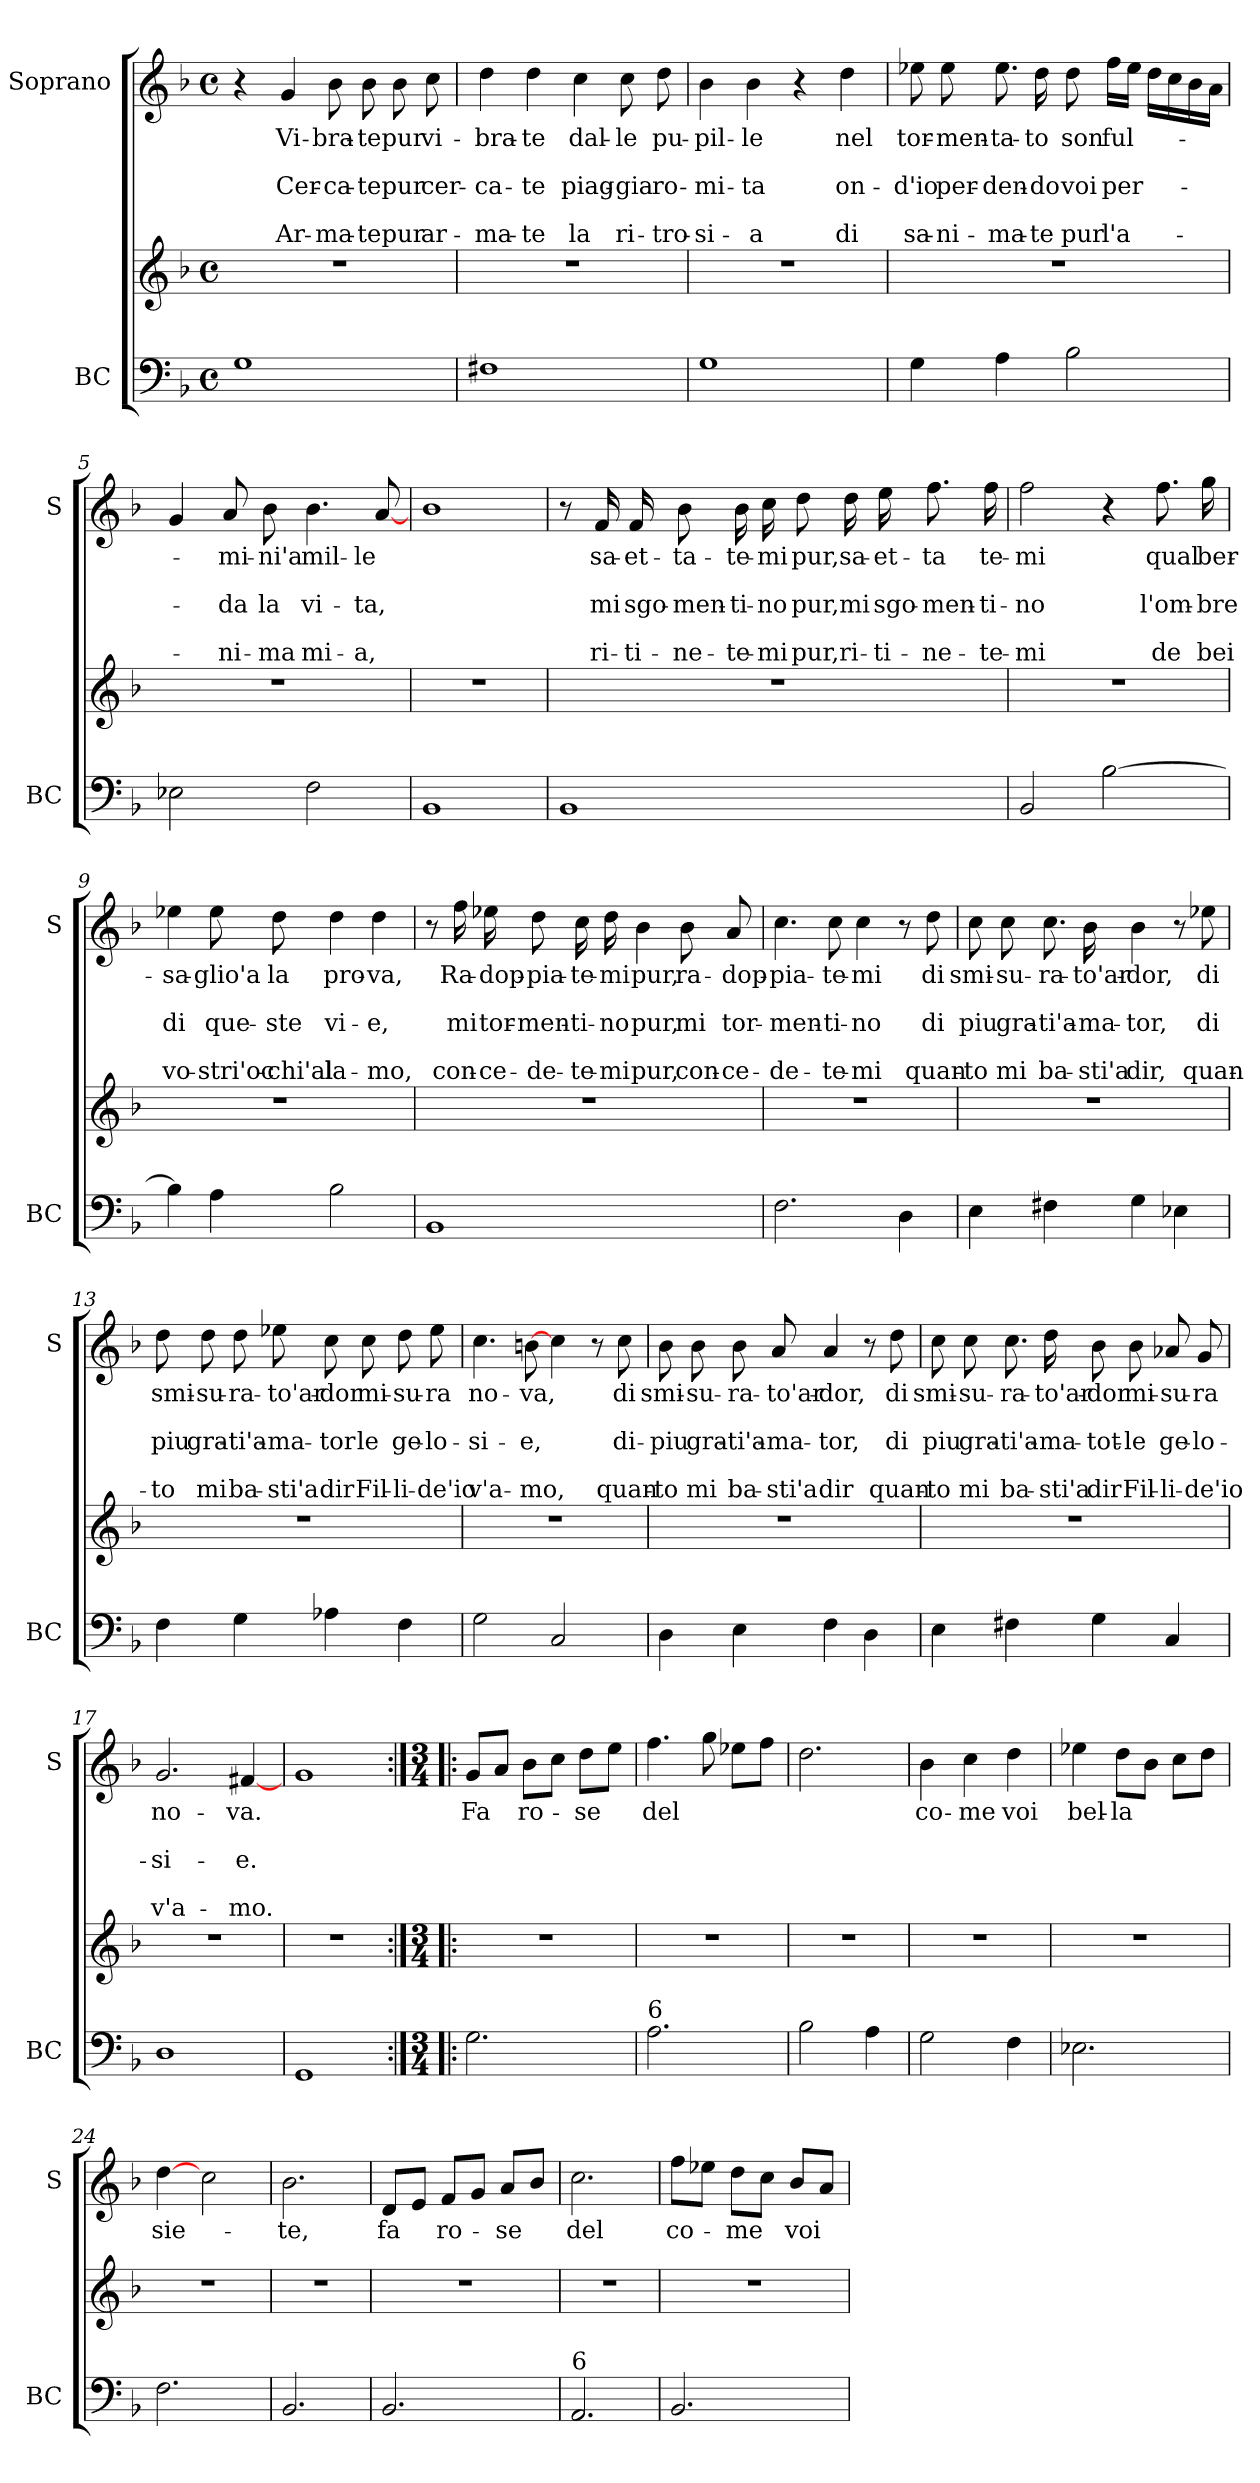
**kern	**kern	**kern	**text	**text	**text	**text	**text
*part2	*part2	*part1	*part1	*part1	*part1	*part1	*part1
*staff3	*staff2	*staff1	*staff1	*staff1	*staff1	*staff1	*staff1
*I"BC	*	*I"Soprano	*	*	*	*	*
*I'BC	*	*I'S	*	*	*	*	*
*clefF4	*clefG2	*clefG2	*	*	*	*	*
*k[b-]	*k[b-]	*k[b-]	*	*	*	*	*
*F:	*F:	*F:	*	*	*	*	*
*M4/4	*M4/4	*M4/4	*	*	*	*	*
*met(c)	*met(c)	*met(c)	*	*	*	*	*
=1	=1	=1	=1	=1	=1	=1	=1
1G	1r	4r	.	.	.	.	.
!	!	!	!LO:LY:b	!	!LO:LY:b	!	!LO:LY:b
.	.	4g/	Vi-	.	Cer-	.	Ar-
!	!	!	!LO:LY:b	!	!LO:LY:b	!	!LO:LY:b
.	.	8b-\	-bra-	.	-ca-	.	-ma-
!	!	!	!LO:LY:b	!	!LO:LY:b	!	!LO:LY:b
.	.	8b-\	-te	.	-te	.	-te
!	!	!	!LO:LY:b	!	!LO:LY:b	!	!LO:LY:b
.	.	8b-\	pur	.	pur	.	pur
!	!	!	!LO:LY:b	!	!LO:LY:b	!	!LO:LY:b
.	.	8cc\	vi-	.	cer-	.	ar-
=2	=2	=2	=2	=2	=2	=2	=2
!	!	!	!LO:LY:b	!	!LO:LY:b	!	!LO:LY:b
1F#X	1r	4dd\	-bra-	.	-ca-	.	-ma-
!	!	!	!LO:LY:b	!	!LO:LY:b	!	!LO:LY:b
.	.	4dd\	-te	.	-te	.	-te
!	!	!	!LO:LY:b	!	!LO:LY:b	!	!LO:LY:b
.	.	4cc\	dal-	.	piag-	.	la
!	!	!	!LO:LY:b	!	!LO:LY:b	!	!LO:LY:b
.	.	8cc\	-le	.	-gia	.	ri-
!	!	!	!LO:LY:b	!	!LO:LY:b	!	!LO:LY:b
.	.	8dd\	pu-	.	ro-	.	-tro-
=3	=3	=3	=3	=3	=3	=3	=3
!	!	!	!LO:LY:b	!	!LO:LY:b	!	!LO:LY:b
1G	1r	4b-\	-pil-	.	-mi-	.	-si-
!	!	!	!LO:LY:b	!	!LO:LY:b	!	!LO:LY:b
.	.	4b-\	-le	.	-ta	.	-a
.	.	4r	.	.	.	.	.
!	!	!	!LO:LY:b	!	!LO:LY:b	!	!LO:LY:b
.	.	4dd\	nel	.	on-	.	di
!!LO:LB:g=z
=4	=4	=4	=4	=4	=4	=4	=4
!	!	!	!LO:LY:b	!	!LO:LY:b	!	!LO:LY:b
4G\	1r	8ee-X\	tor-	.	-d'io	.	sa-
!	!	!	!LO:LY:b	!	!LO:LY:b	!	!LO:LY:b
.	.	8ee-\	-men-	.	per-	.	-ni-
!	!	!	!LO:LY:b	!	!LO:LY:b	!	!LO:LY:b
4A\	.	8.ee-\	-ta-	.	-den-	.	-ma-
!	!	!	!LO:LY:b	!	!LO:LY:b	!	!LO:LY:b
.	.	16dd\	-to	.	-do	.	-te
!	!	!	!LO:LY:b	!	!LO:LY:b	!	!LO:LY:b
2B-\	.	8dd\	son	.	voi	.	pur
!	!	!	!LO:LY:b	!	!LO:LY:b	!	!LO:LY:b
.	.	16ff\LL	ful-	.	per-	.	l'a-
.	.	16ee-\JJ	.	.	.	.	.
.	.	16dd\LL	.	.	.	.	.
.	.	16cc\	.	.	.	.	.
.	.	16b-\	.	.	.	.	.
.	.	16a\JJ	.	.	.	.	.
=5	=5	=5	=5	=5	=5	=5	=5
2E-X\	1r	4g/	.	.	.	.	.
!	!	!	!LO:LY:b	!	!LO:LY:b	!	!LO:LY:b
.	.	8a/	-mi-	.	-da	.	-ni-
!	!	!	!LO:LY:b	!	!LO:LY:b	!	!LO:LY:b
.	.	8b-\	-ni'a	.	la	.	-ma
!	!	!	!LO:LY:b	!	!LO:LY:b	!	!LO:LY:b
2F\	.	4.b-\	mil-	.	vi-	.	mi-
!	!	!	!LO:LY:b	!	!LO:LY:b	!	!LO:LY:b
.	.	[8a/	-le	.	-ta,	.	-a,
=6	=6	=6	=6	=6	=6	=6	=6
1BB-	1r	1b-	.	.	.	.	.
!!LO:LB:g=z
=7	=7	=7	=7	=7	=7	=7	=7
1BB-	1r	8r	.	.	.	.	.
!	!	!	!LO:LY:b	!	!LO:LY:b	!	!LO:LY:b
.	.	16f/	sa-	.	mi	.	ri-
!	!	!	!LO:LY:b	!	!LO:LY:b	!	!LO:LY:b
.	.	16f/	-et-	.	sgo-	.	-ti-
!	!	!	!LO:LY:b	!	!LO:LY:b	!	!LO:LY:b
.	.	8b-\	-ta-	.	-men-	.	-ne-
!	!	!	!LO:LY:b	!	!LO:LY:b	!	!LO:LY:b
.	.	16b-\	-te-	.	-ti-	.	-te-
!	!	!	!LO:LY:b	!	!LO:LY:b	!	!LO:LY:b
.	.	16cc\	-mi	.	-no	.	-mi
!	!	!	!LO:LY:b	!	!LO:LY:b	!	!LO:LY:b
.	.	8dd\	pur,	.	pur,	.	pur,
!	!	!	!LO:LY:b	!	!LO:LY:b	!	!LO:LY:b
.	.	16dd\	sa-	.	mi	.	ri-
!	!	!	!LO:LY:b	!	!LO:LY:b	!	!LO:LY:b
.	.	16ee\	-et-	.	sgo-	.	-ti-
!	!	!	!LO:LY:b	!	!LO:LY:b	!	!LO:LY:b
.	.	8.ff\	-ta	.	-men-	.	-ne-
!	!	!	!LO:LY:b	!	!LO:LY:b	!	!LO:LY:b
.	.	16ff\	te-	.	-ti-	.	-te-
=8	=8	=8	=8	=8	=8	=8	=8
!	!	!	!LO:LY:b	!	!LO:LY:b	!	!LO:LY:b
2BB-/	1r	2ff\	-mi	.	-no	.	-mi
[2B-\	.	4r	.	.	.	.	.
!	!	!	!LO:LY:b	!	!LO:LY:b	!	!LO:LY:b
.	.	8.ff\	qual	.	l'om-	.	de
!	!	!	!LO:LY:b	!	!LO:LY:b	!	!LO:LY:b
.	.	16gg\	ber-	.	-bre	.	bei
=9	=9	=9	=9	=9	=9	=9	=9
!	!	!	!LO:LY:b	!	!LO:LY:b	!	!LO:LY:b
4B-\]	1r	4ee-X\	-sa-	.	di	.	vo-
!	!	!	!LO:LY:b	!	!LO:LY:b	!	!LO:LY:b
4A\	.	8ee-\	-glio'a	.	que-	.	-stri'oc-
!	!	!	!LO:LY:b	!	!LO:LY:b	!	!LO:LY:b
.	.	8dd\	la	.	-ste	.	-chi'al
!	!	!	!LO:LY:b	!	!LO:LY:b	!	!LO:LY:b
2B-\	.	4dd\	pro-	.	vi-	.	la-
!	!	!	!LO:LY:b	!	!LO:LY:b	!	!LO:LY:b
.	.	4dd\	-va,	.	-e,	.	-mo,
!!LO:PB:g=z
=10	=10	=10	=10	=10	=10	=10	=10
1BB-	1r	8r	.	.	.	.	.
!	!	!	!LO:LY:b	!	!LO:LY:b	!	!LO:LY:b
.	.	16ff\	Ra-	.	mi	.	con-
!	!	!	!LO:LY:b	!	!LO:LY:b	!	!LO:LY:b
.	.	16ee-X\	-dop-	.	tor-	.	-ce-
!	!	!	!LO:LY:b	!	!LO:LY:b	!	!LO:LY:b
.	.	8dd\	-pia-	.	-men-	.	-de-
!	!	!	!LO:LY:b	!	!LO:LY:b	!	!LO:LY:b
.	.	16cc\	-te-	.	-ti-	.	-te-
!	!	!	!LO:LY:b	!	!LO:LY:b	!	!LO:LY:b
.	.	16dd\	-mi	.	-no	.	-mi
!	!	!	!LO:LY:b	!	!LO:LY:b	!	!LO:LY:b
.	.	4b-\	pur,	.	pur,	.	pur,
!	!	!	!LO:LY:b	!	!LO:LY:b	!	!LO:LY:b
.	.	8b-\	ra-	.	mi	.	con-
!	!	!	!LO:LY:b	!	!LO:LY:b	!	!LO:LY:b
.	.	8a/	-dop-	.	tor-	.	-ce-
=11	=11	=11	=11	=11	=11	=11	=11
!	!	!	!LO:LY:b	!	!LO:LY:b	!	!LO:LY:b
2.F\	1r	4.cc\	-pia-	.	-men-	.	-de-
!	!	!	!LO:LY:b	!	!LO:LY:b	!	!LO:LY:b
.	.	8cc\	-te-	.	-ti-	.	-te-
!	!	!	!LO:LY:b	!	!LO:LY:b	!	!LO:LY:b
.	.	4cc\	-mi	.	-no	.	-mi
4D\	.	8r	.	.	.	.	.
!	!	!	!LO:LY:b	!	!LO:LY:b	!	!LO:LY:b
.	.	8dd\	di	.	di	.	quan-
=12	=12	=12	=12	=12	=12	=12	=12
!	!	!	!LO:LY:b	!	!LO:LY:b	!	!LO:LY:b
4E\	1r	8cc\	smi-	.	piu	.	-to
!	!	!	!LO:LY:b	!	!LO:LY:b	!	!LO:LY:b
.	.	8cc\	-su-	.	gra-	.	mi
!	!	!	!LO:LY:b	!	!LO:LY:b	!	!LO:LY:b
4F#X\	.	8.cc\	-ra-	.	-ti'a-	.	ba-
!	!	!	!LO:LY:b	!	!LO:LY:b	!	!LO:LY:b
.	.	16b-\	-to'ar-	.	-ma-	.	-sti'a
!	!	!	!LO:LY:b	!	!LO:LY:b	!	!LO:LY:b
4G\	.	4b-\	-dor,	.	-tor,	.	dir,
4E-X\	.	8r	.	.	.	.	.
!	!	!	!LO:LY:b	!	!LO:LY:b	!	!LO:LY:b
.	.	8ee-X\	di	.	di	.	quan-
!!LO:LB:g=z
=13	=13	=13	=13	=13	=13	=13	=13
!	!	!	!LO:LY:b	!	!LO:LY:b	!	!LO:LY:b
4F\	1r	8dd\	smi-	.	piu	.	-to
!	!	!	!LO:LY:b	!	!LO:LY:b	!	!LO:LY:b
.	.	8dd\	-su-	.	gra-	.	mi
!	!	!	!LO:LY:b	!	!LO:LY:b	!	!LO:LY:b
4G\	.	8dd\	-ra-	.	-ti'a-	.	ba-
!	!	!	!LO:LY:b	!	!LO:LY:b	!	!LO:LY:b
.	.	8ee-X\	-to'ar-	.	-ma-	.	-sti'a
!	!	!	!LO:LY:b	!	!LO:LY:b	!	!LO:LY:b
4A-X\	.	8cc\	-dor	.	-tor	.	dir
!	!	!	!LO:LY:b	!	!LO:LY:b	!	!LO:LY:b
.	.	8cc\	mi-	.	le	.	Fil-
!	!	!	!LO:LY:b	!	!LO:LY:b	!	!LO:LY:b
4F\	.	8dd\	-su-	.	ge-	.	-li-
!	!	!	!LO:LY:b	!	!LO:LY:b	!	!LO:LY:b
.	.	8ee-\	-ra	.	-lo-	.	-de'io
=14	=14	=14	=14	=14	=14	=14	=14
!	!	!	!LO:LY:b	!	!LO:LY:b	!	!LO:LY:b
2G\	1r	4.cc\	no-	.	-si-	.	v'a-
!	!	!	!LO:LY:b	!	!LO:LY:b	!	!LO:LY:b
.	.	[8bn\	-va,	.	-e,	.	-mo,
2C/	.	4cc\	.	.	.	.	.
.	.	8r	.	.	.	.	.
!	!	!	!LO:LY:b	!	!LO:LY:b	!	!LO:LY:b
.	.	8cc\	di	.	di-	.	quan-
=15	=15	=15	=15	=15	=15	=15	=15
!	!	!	!LO:LY:b	!	!LO:LY:b	!	!LO:LY:b
4D\	1r	8b-\	smi-	.	-piu	.	-to
!	!	!	!LO:LY:b	!	!LO:LY:b	!	!LO:LY:b
.	.	8b-\	-su-	.	gra-	.	mi
!	!	!	!LO:LY:b	!	!LO:LY:b	!	!LO:LY:b
4E\	.	8b-\	-ra-	.	-ti'a-	.	ba-
!	!	!	!LO:LY:b	!	!LO:LY:b	!	!LO:LY:b
.	.	8a/	-to'ar-	.	-ma-	.	-sti'a
!	!	!	!LO:LY:b	!	!LO:LY:b	!	!LO:LY:b
4F\	.	4a/	-dor,	.	-tor,	.	dir
4D\	.	8r	.	.	.	.	.
!	!	!	!LO:LY:b	!	!LO:LY:b	!	!LO:LY:b
.	.	8dd\	di	.	di	.	quan-
!!LO:LB:g=z
=16	=16	=16	=16	=16	=16	=16	=16
!	!	!	!LO:LY:b	!	!LO:LY:b	!	!LO:LY:b
4E\	1r	8cc\	smi-	.	piu	.	-to
!	!	!	!LO:LY:b	!	!LO:LY:b	!	!LO:LY:b
.	.	8cc\	-su-	.	gra-	.	mi
!	!	!	!LO:LY:b	!	!LO:LY:b	!	!LO:LY:b
4F#X\	.	8.cc\	-ra-	.	-ti'a-	.	ba-
!	!	!	!LO:LY:b	!	!LO:LY:b	!	!LO:LY:b
.	.	16dd\	-to'ar-	.	-ma-	.	-sti'a
!	!	!	!LO:LY:b	!	!LO:LY:b	!	!LO:LY:b
4G\	.	8b-\	-dor	.	-tot-	.	dir
!	!	!	!LO:LY:b	!	!LO:LY:b	!	!LO:LY:b
.	.	8b-\	mi-	.	-le	.	Fil-
!	!	!	!LO:LY:b	!	!LO:LY:b	!	!LO:LY:b
4C/	.	8a-X/	-su-	.	ge-	.	-li-
!	!	!	!LO:LY:b	!	!LO:LY:b	!	!LO:LY:b
.	.	8g/	-ra	.	-lo-	.	-de'io
=17	=17	=17	=17	=17	=17	=17	=17
!	!	!	!LO:LY:b	!	!LO:LY:b	!	!LO:LY:b
1D	1r	2.g/	no-	.	-si-	.	v'a-
!	!	!	!LO:LY:b	!	!LO:LY:b	!	!LO:LY:b
.	.	[4f#X/	-va.	.	-e.	.	-mo.
=18	=18	=18	=18	=18	=18	=18	=18
1GG	1r	1g	.	.	.	.	.
!!LO:LB:g=z
=19:|!|:	=19:|!|:	=19:|!|:	=19:|!|:	=19:|!|:	=19:|!|:	=19:|!|:	=19:|!|:
*M3/4	*M3/4	*M3/4	*	*	*	*	*
!	!	!	!LO:LY:b	!	!	!	!
2.G\	2.r	8g/L	Fa	.	.	.	.
.	.	8a/J	.	.	.	.	.
!	!	!	!LO:LY:b	!	!	!	!
.	.	8b-\L	ro-	.	.	.	.
.	.	8cc\J	.	.	.	.	.
!	!	!	!LO:LY:b	!	!	!	!
.	.	8dd\L	-se	.	.	.	.
.	.	8ee\J	.	.	.	.	.
=20	=20	=20	=20	=20	=20	=20	=20
!LO:TX:a:t=6	!	!	!	!	!	!	!
!	!	!	!LO:LY:b	!	!	!	!
2.A\	2.r	4.ff\	del	.	.	.	.
.	.	8gg\	.	.	.	.	.
.	.	8ee-X\L	.	.	.	.	.
.	.	8ff\J	.	.	.	.	.
=21	=21	=21	=21	=21	=21	=21	=21
2B-\	2.r	2.dd\	.	.	.	.	.
4A\	.	.	.	.	.	.	.
=22	=22	=22	=22	=22	=22	=22	=22
!	!	!	!LO:LY:b	!	!	!	!
2G\	2.r	4b-\	co-	.	.	.	.
!	!	!	!LO:LY:b	!	!	!	!
.	.	4cc\	-me	.	.	.	.
!	!	!	!LO:LY:b	!	!	!	!
4F\	.	4dd\	voi	.	.	.	.
=23	=23	=23	=23	=23	=23	=23	=23
!	!	!	!LO:LY:b	!	!	!	!
2.E-X\	2.r	4ee-X\	bel-	.	.	.	.
!	!	!	!LO:LY:b	!	!	!	!
.	.	8dd\L	-la	.	.	.	.
.	.	8b-\J	.	.	.	.	.
.	.	8cc\L	.	.	.	.	.
.	.	8dd\J	.	.	.	.	.
=24	=24	=24	=24	=24	=24	=24	=24
!	!	!	!LO:LY:b	!	!	!	!
2.F\	2.r	[4dd\	sie-	.	.	.	.
.	.	2cc\	.	.	.	.	.
!!LO:PB:g=z
=25	=25	=25	=25	=25	=25	=25	=25
!	!	!	!LO:LY:b	!	!	!	!
2.BB-/	2.r	2.b-\	-te,	.	.	.	.
=26	=26	=26	=26	=26	=26	=26	=26
!	!	!	!LO:LY:b	!	!	!	!
2.BB-/	2.r	8d/L	fa	.	.	.	.
.	.	8e/J	.	.	.	.	.
!	!	!	!LO:LY:b	!	!	!	!
.	.	8f/L	ro-	.	.	.	.
.	.	8g/J	.	.	.	.	.
!	!	!	!LO:LY:b	!	!	!	!
.	.	8a/L	-se	.	.	.	.
.	.	8b-/J	.	.	.	.	.
=27	=27	=27	=27	=27	=27	=27	=27
!LO:TX:a:t=6	!	!	!	!	!	!	!
!	!	!	!LO:LY:b	!	!	!	!
2.AA/	2.r	2.cc\	del	.	.	.	.
=28	=28	=28	=28	=28	=28	=28	=28
!	!	!	!LO:LY:b	!	!	!	!
2.BB-/	2.r	8ff\L	co-	.	.	.	.
.	.	8ee-X\J	.	.	.	.	.
!	!	!	!LO:LY:b	!	!	!	!
.	.	8dd\L	-me	.	.	.	.
.	.	8cc\J	.	.	.	.	.
!	!	!	!LO:LY:b	!	!	!	!
.	.	8b-/L	voi	.	.	.	.
.	.	8a/J	.	.	.	.	.
=	=	=	=	=	=	=	=
*-	*-	*-	*-	*-	*-	*-	*-
